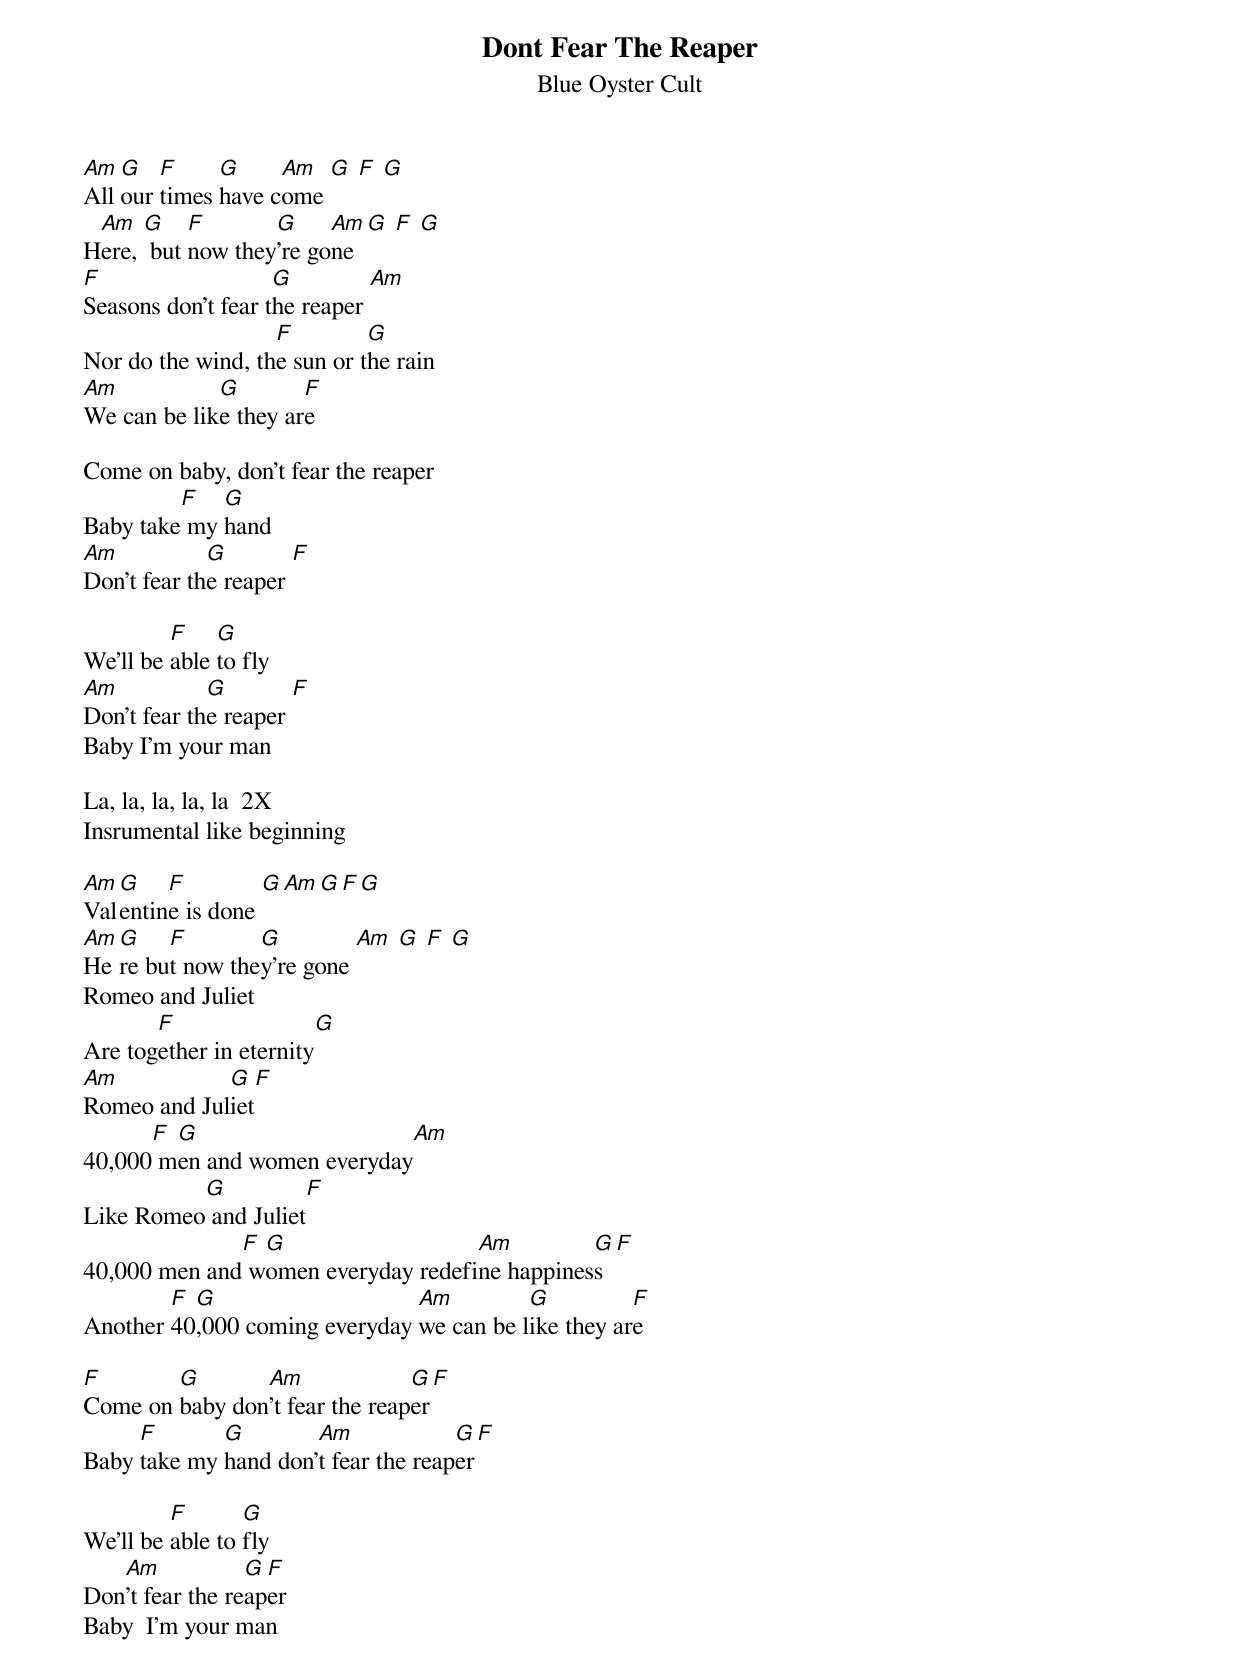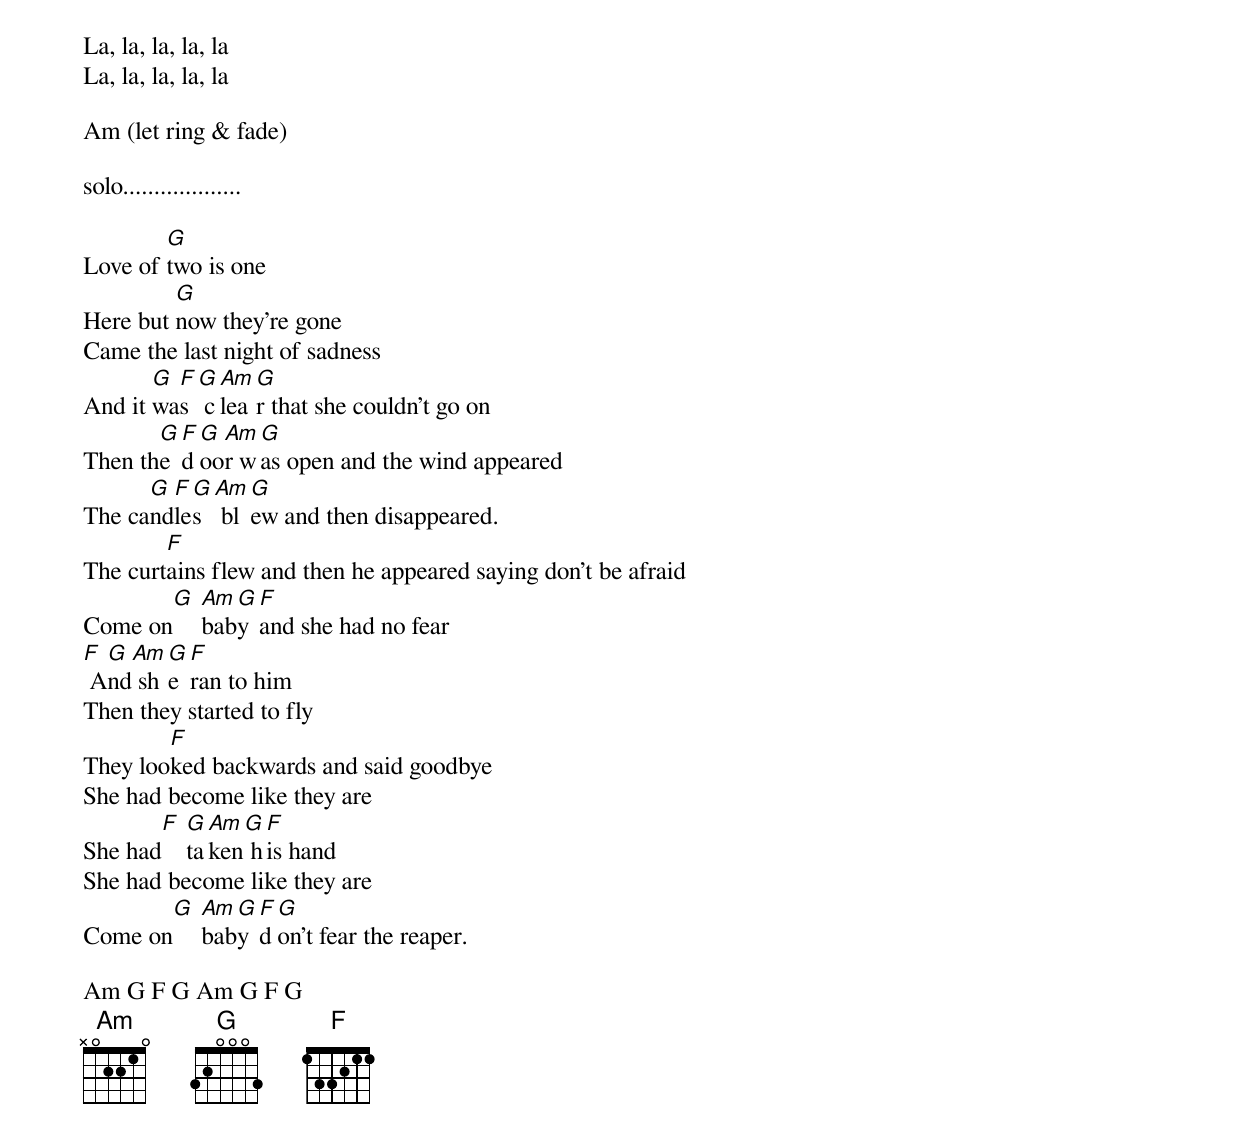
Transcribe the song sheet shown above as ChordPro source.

{t:Dont Fear The Reaper}
{subtitle:Blue Oyster Cult}

[Am]All [G]our [F]times [G]have c[Am]ome [G] [F] [G]
H[Am]ere, [G] but [F]now they[G]'re go[Am]ne [G] [F] [G]
[F]Seasons don't fear t[G]he reaper [Am]
Nor do the wind, th[F]e sun or t[G]he rain
[Am]We can be lik[G]e they ar[F]e

Come on baby, don't fear the reaper
Baby take[F] my [G]hand
[Am]Don't fear th[G]e reaper [F]

We'll be [F]able [G]to fly
[Am]Don't fear th[G]e reaper [F]
Baby I'm your man

La, la, la, la, la  2X
Insrumental like beginning

[Am]Val[G]entin[F]e is done [G][Am][G][F][G]
[Am]He[G]re bu[F]t now the[G]y're gone [Am] [G] [F] [G]
Romeo and Juliet
Are tog[F]ether in eternity[G]
[Am]Romeo and Jul[G]iet[F]
40,000[F] m[G]en and women everyday[Am]
Like Romeo[G] and Juliet[F]
40,000 men and[F] w[G]omen everyday redefi[Am]ne happines[G]s[F]
Another [F]40[G],000 coming everyday [Am]we can be l[G]ike they ar[F]e

[F]Come on [G]baby don[Am]'t fear the reap[G]er[F]
Baby [F]take my [G]hand don'[Am]t fear the reap[G]er[F]

We'll be [F]able to [G]fly
Don[Am]'t fear the re[G]ap[F]er
Baby  I'm your man
La, la, la, la, la
La, la, la, la, la

Am (let ring & fade)

solo...................

Love of [G]two is one
Here but [G]now they're gone
Came the last night of sadness
And it [G]wa[F]s [G] c[Am]lea[G]r that she couldn't go on
Then th[G]e [F]d[G]oo[Am]r w[G]as open and the wind appeared
The ca[G]nd[F]le[G]s [Am] bl[G]ew and then disappeared.
The curt[F]ains flew and then he appeared saying don't be afraid
Come on[G] [Am]bab[G]y [F]and she had no fear
[F] A[G]nd[Am] sh[G]e [F]ran to him
Then they started to fly
They loo[F]ked backwards and said goodbye
She had become like they are
She had[F] [G]ta[Am]ken[G] h[F]is hand
She had become like they are
Come on[G] [Am]bab[G]y [F]d[G]on't fear the reaper.

Am	G	F	G	Am	G	F	G
